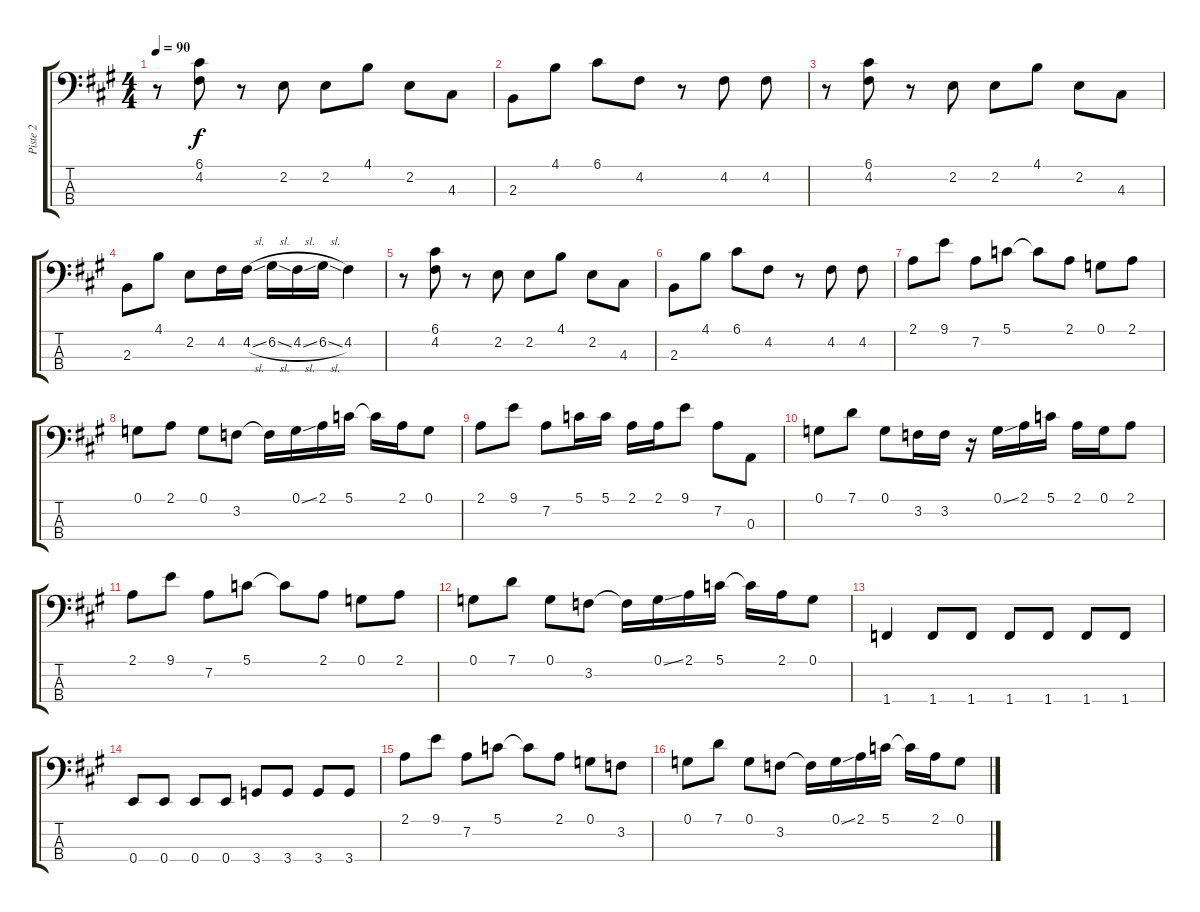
\track ("Piste 2" "Piste 2") {instrument electricbassfinger}
\staff {score tabs}
\tuning (G2 D2 A1 E1) {hide}
\ts (4 4)
\tempo 90
\clef f4
\ks a
r.8{dy f} (6.1 4.2).8 r.8 2.2.8 2.2.8 4.1.8 2.2.8 4.3.8 |
2.3.8 4.1.8 6.1.8 4.2.8 r.8 4.2.8 4.2.8 |
r.8 (6.1 4.2).8 r.8 2.2.8 2.2.8 4.1.8 2.2.8 4.3.8 |
2.3.8 4.1.8 2.2.8 4.2.16 4.2{sl}.16 6.2{sl}.16 4.2{sl}.16 6.2{sl}.16 4.2.4 |
r.8 (6.1 4.2).8 r.8 2.2.8 2.2.8 4.1.8 2.2.8 4.3.8 |
2.3.8 4.1.8 6.1.8 4.2.8 r.8 4.2.8 4.2.8 |
2.1.8 9.1.8 7.2.8 5.1.8 5.1{t}.8 2.1.8 0.1.8 2.1.8 |
0.1.8 2.1.8 0.1.8 3.2.8 3.2{t}.16 0.1{ss}.16 2.1.16 5.1.16 5.1{t}.16 2.1.16 0.1.8 |
2.1.8 9.1.8 7.2.8 5.1.16 5.1.16 2.1.16 2.1.16 9.1.8 7.2.8 0.3.8 |
0.1.8 7.1.8 0.1.8 3.2.16 3.2.16 r.16 0.1{ss}.16 2.1.16 5.1.16 2.1.16 0.1.16 2.1.8 |
2.1.8 9.1.8 7.2.8 5.1.8 5.1{t}.8 2.1.8 0.1.8 2.1.8 |
0.1.8 7.1.8 0.1.8 3.2.8 3.2{t}.16 0.1{ss}.16 2.1.16 5.1.16 5.1{t}.16 2.1.16 0.1.8 |
1.4.4 1.4.8 1.4.8 1.4.8 1.4.8 1.4.8 1.4.8 |
0.4.8 0.4.8 0.4.8 0.4.8 3.4.8 3.4.8 3.4.8 3.4.8 |
2.1.8 9.1.8 7.2.8 5.1.8 5.1{t}.8 2.1.8 0.1.8 3.2.8 |
0.1.8 7.1.8 0.1.8 3.2.8 3.2{t}.16 0.1{ss}.16 2.1.16 5.1.16 5.1{t}.16 2.1.16 0.1.8
